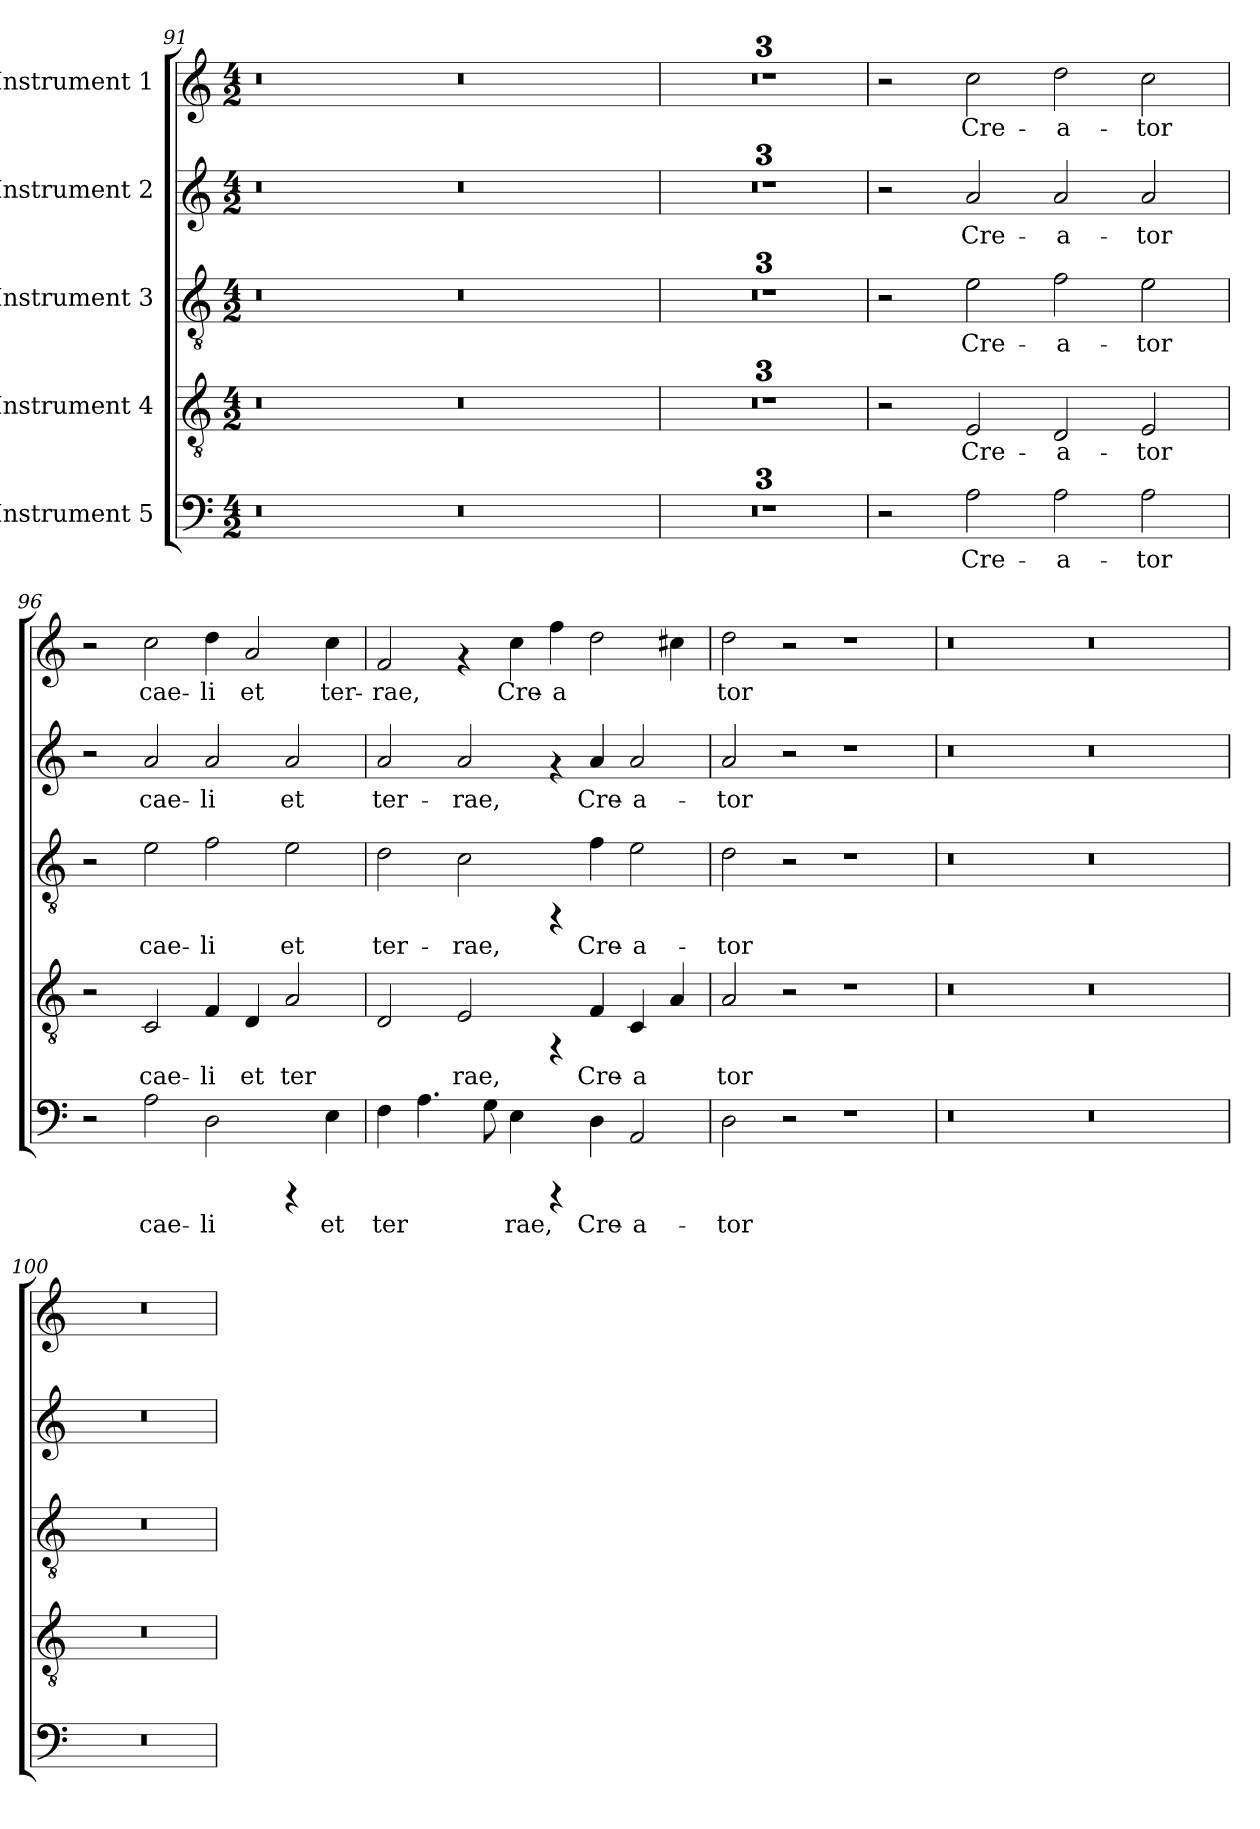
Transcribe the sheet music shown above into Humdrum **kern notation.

**kern	**text	**kern	**text	**kern	**text	**kern	**text	**kern	**text
*part5	*part5	*part4	*part4	*part3	*part3	*part2	*part2	*part1	*part1
*staff5	*staff5	*staff4	*staff4	*staff3	*staff3	*staff2	*staff2	*staff1	*staff1
*I"Instrument 5	*	*I"Instrument 4	*	*I"Instrument 3	*	*I"Instrument 2	*	*I"Instrument 1	*
*clefF4	*	*clefGv2	*	*clefGv2	*	*clefG2	*	*clefG2	*
*k[]	*	*k[]	*	*k[]	*	*k[]	*	*k[]	*
*C:	*	*C:	*	*C:	*	*C:	*	*C:	*
*M4/2	*	*M4/2	*	*M4/2	*	*M4/2	*	*M4/2	*
=91	=91	=91	=91	=91	=91	=91	=91	=91	=91
0r	.	0r	.	0r	.	0r	.	0r	.
0r	.	0r	.	0r	.	0r	.	0r	.
=92	=92	=92	=92	=92	=92	=92	=92	=92	=92
0r	.	0r	.	0r	.	0r	.	0r	.
=93	=93	=93	=93	=93	=93	=93	=93	=93	=93
0r	.	0r	.	0r	.	0r	.	0r	.
=94	=94	=94	=94	=94	=94	=94	=94	=94	=94
0r	.	0r	.	0r	.	0r	.	0r	.
=95	=95	=95	=95	=95	=95	=95	=95	=95	=95
2r	.	2r	.	2r	.	2r	.	2r	.
!	!LO:LY:b:cj	!	!LO:LY:b:cj	!	!LO:LY:b:cj	!	!LO:LY:b:cj	!	!LO:LY:b:cj
2A\	Cre-	2E/	Cre-	2e\	Cre-	2a/	Cre-	2cc\	Cre-
!	!LO:LY:b:cj	!	!LO:LY:b:cj	!	!LO:LY:b:cj	!	!LO:LY:b:cj	!	!LO:LY:b:cj
2A\	-a-	2D/	-a-	2f\	-a-	2a/	-a-	2dd\	-a-
!	!LO:LY:b:cj	!	!LO:LY:b:cj	!	!LO:LY:b:cj	!	!LO:LY:b:cj	!	!LO:LY:b:cj
2A\	-tor	2E/	-tor	2e\	-tor	2a/	-tor	2cc\	-tor
=96	=96	=96	=96	=96	=96	=96	=96	=96	=96
2r	.	2r	.	2r	.	2r	.	2r	.
!	!LO:LY:b:cj	!	!LO:LY:b:cj	!	!LO:LY:b:cj	!	!LO:LY:b:cj	!	!LO:LY:b:cj
2A\	cae-	2C/	cae-	2e\	cae-	2a/	cae-	2cc\	cae-
!	!LO:LY:b:cj	!	!LO:LY:b:cj	!	!LO:LY:b:cj	!	!LO:LY:b:cj	!	!LO:LY:b:cj
2D\	-li	4F/	-li	2f\	-li	2a/	-li	4dd\	-li
!	!	!	!LO:LY:b:cj	!	!	!	!	!	!LO:LY:b:cj
.	.	4D/	et	.	.	.	.	2a/	et
!	!	!	!LO:LY:b:cj	!	!LO:LY:b:cj	!	!LO:LY:b:cj	!	!
4rCCC	.	2A/	ter-	2e\	et	2a/	et	.	.
!	!LO:LY:b:cj	!	!	!	!	!	!	!	!LO:LY:b:cj
4E\	et	.	.	.	.	.	.	4cc\	ter-
=97	=97	=97	=97	=97	=97	=97	=97	=97	=97
!	!LO:LY:b:cj	!	!LO:LY:b:cj	!	!LO:LY:b:cj	!	!LO:LY:b:cj	!	!LO:LY:b:cj
4F\	ter-	2D/	--	2d\	ter-	2a/	ter-	2f/	-rae,
!	!LO:LY:b:cj	!	!	!	!	!	!	!	!
4.A\	--	.	.	.	.	.	.	.	.
!	!	!	!LO:LY:b:cj	!	!LO:LY:b:cj	!	!LO:LY:b:cj	!	!
.	.	2E/	-rae,	2c\	-rae,	2a/	-rae,	4rf	.
!	!LO:LY:b:cj	!	!	!	!	!	!	!	!
8G\	--	.	.	.	.	.	.	.	.
!	!LO:LY:b:cj	!	!	!	!	!	!	!	!LO:LY:b:cj
4E\	-rae,	.	.	.	.	.	.	4cc\	Cre-
!	!	!	!	!	!	!	!	!	!LO:LY:b:cj
4rCCC	.	4rFF	.	4rFF	.	4rf	.	4ff\	-a-
!	!LO:LY:b:cj	!	!LO:LY:b:cj	!	!LO:LY:b:cj	!	!LO:LY:b:cj	!	!LO:LY:b:cj
4D\	Cre-	4F/	Cre-	4f\	Cre-	4a/	Cre-	2dd\	--
!	!LO:LY:b:cj	!	!LO:LY:b:cj	!	!LO:LY:b:cj	!	!LO:LY:b:cj	!	!
2AA/	-a-	4C/	-a-	2e\	-a-	2a/	-a-	.	.
!	!	!	!LO:LY:b:cj	!	!	!	!	!	!LO:LY:b:cj
.	.	4A/	--	.	.	.	.	4cc#X\	--
!!LO:LB:g=z
=98	=98	=98	=98	=98	=98	=98	=98	=98	=98
!	!LO:LY:b:cj	!	!LO:LY:b:cj	!	!LO:LY:b:cj	!	!LO:LY:b:cj	!	!LO:LY:b:cj
2D\	-tor	2A/	-tor	2d\	-tor	2a/	-tor	2dd\	-tor
2r	.	2r	.	2r	.	2r	.	2r	.
1r	.	1r	.	1r	.	1r	.	1r	.
=99	=99	=99	=99	=99	=99	=99	=99	=99	=99
0r	.	0r	.	0r	.	0r	.	0r	.
0r	.	0r	.	0r	.	0r	.	0r	.
=100	=100	=100	=100	=100	=100	=100	=100	=100	=100
0r	.	0r	.	0r	.	0r	.	0r	.
=	=	=	=	=	=	=	=	=	=
*-	*-	*-	*-	*-	*-	*-	*-	*-	*-
